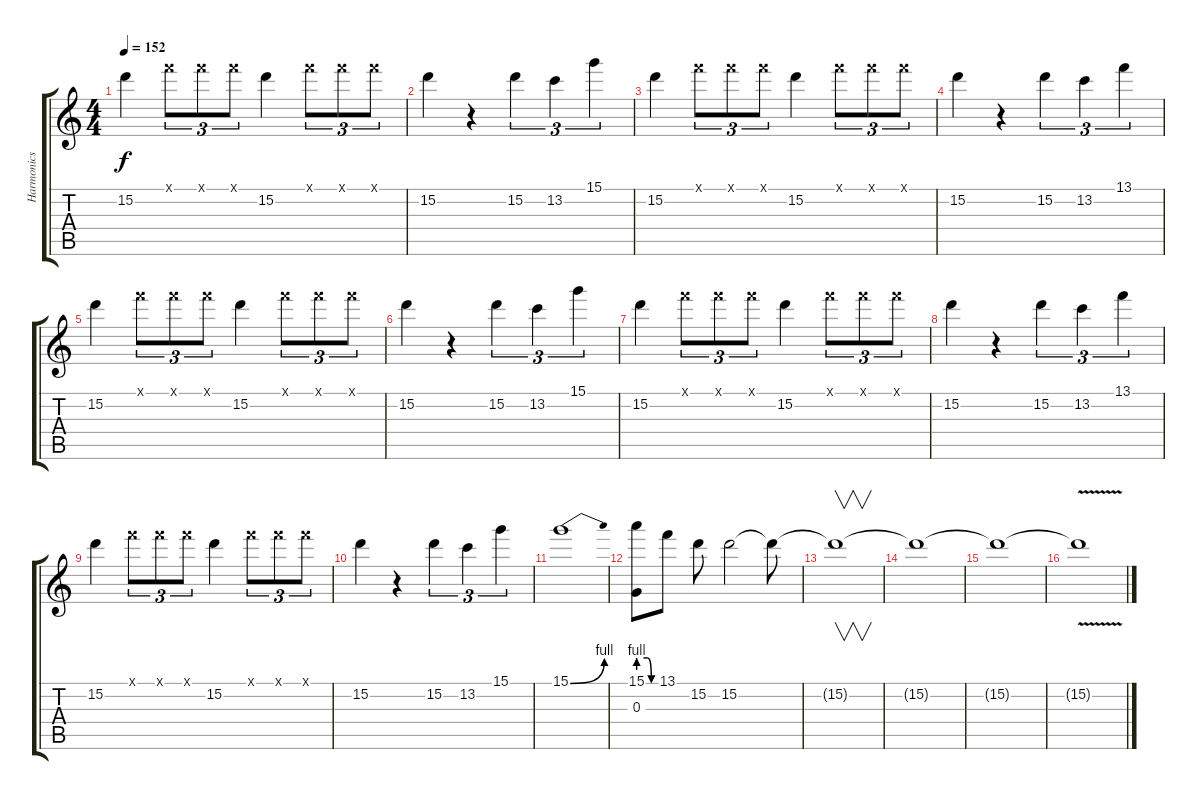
\track ("Harmonics" "Harmonics") {instrument guitarharmonics}
\staff {score tabs}
\tuning (E4 B3 G3 D3 A2 E2) {hide}
\ts (4 4)
\tempo 152
\clef g2
\ks c
15.2.4{dy f} 13.1{x}.8{tu (3 2)} 13.1{x}.8{tu (3 2)} 13.1{x}.8{tu (3 2)} 15.2.4 13.1{x}.8{tu (3 2)} 13.1{x}.8{tu (3 2)} 13.1{x}.8{tu (3 2)} |
15.2.4 r.4 15.2.4{tu (3 2)} 13.2.4{tu (3 2)} 15.1.4{tu (3 2)} |
15.2.4 13.1{x}.8{tu (3 2)} 13.1{x}.8{tu (3 2)} 13.1{x}.8{tu (3 2)} 15.2.4 13.1{x}.8{tu (3 2)} 13.1{x}.8{tu (3 2)} 13.1{x}.8{tu (3 2)} |
15.2.4 r.4 15.2.4{tu (3 2)} 13.2.4{tu (3 2)} 13.1.4{tu (3 2)} |
15.2.4 13.1{x}.8{tu (3 2)} 13.1{x}.8{tu (3 2)} 13.1{x}.8{tu (3 2)} 15.2.4 13.1{x}.8{tu (3 2)} 13.1{x}.8{tu (3 2)} 13.1{x}.8{tu (3 2)} |
15.2.4 r.4 15.2.4{tu (3 2)} 13.2.4{tu (3 2)} 15.1.4{tu (3 2)} |
15.2.4 13.1{x}.8{tu (3 2)} 13.1{x}.8{tu (3 2)} 13.1{x}.8{tu (3 2)} 15.2.4 13.1{x}.8{tu (3 2)} 13.1{x}.8{tu (3 2)} 13.1{x}.8{tu (3 2)} |
15.2.4 r.4 15.2.4{tu (3 2)} 13.2.4{tu (3 2)} 13.1.4{tu (3 2)} |
15.2.4 13.1{x}.8{tu (3 2)} 13.1{x}.8{tu (3 2)} 13.1{x}.8{tu (3 2)} 15.2.4 13.1{x}.8{tu (3 2)} 13.1{x}.8{tu (3 2)} 13.1{x}.8{tu (3 2)} |
15.2.4 r.4 15.2.4{tu (3 2)} 13.2.4{tu (3 2)} 15.1.4{tu (3 2)} |
15.1{be (bend 0 0 60 4)}.1 |
(15.1{be (custom 0 4 30 4 45 0 60 0)} 0.3).8 13.1.8 15.2.8 15.2.2 15.2{t}.8 |
15.2{t}.1{v} |
15.2{t}.1 |
15.2{t}.1 |
15.2{v t}.1
